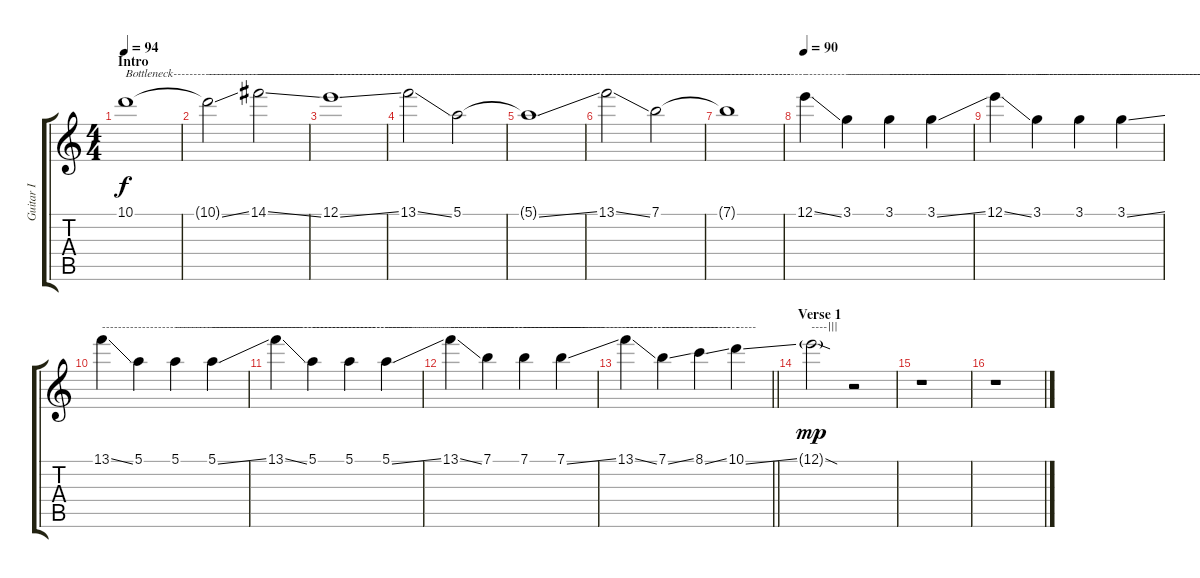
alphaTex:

\track ("Guitar I" "Guitar I") {instrument distortionguitar}
\staff {score tabs}
\tuning (E4 B3 G3 D3 A2 E2) {hide}
\ts (4 4)
\section ("" "Intro")
\tempo 94
\clef g2
\ks c
10.1.1{txt "Bottleneck----------------------------------------" dy f instrument distortionguitar} |
10.1{ss t}.2{txt "--------------------------------------------------"} 14.1{ss}.2{txt "--------------------------------------------------"} |
12.1{ss}.1{txt "--------------------------------------------------"} |
13.1{ss}.2{txt "--------------------------------------------------"} 5.1.2{txt "--------------------------------------------------"} |
5.1{ss t}.1{txt "--------------------------------------------------"} |
13.1{ss}.2{txt "--------------------------------------------------"} 7.1.2{txt "------------------------"} |
7.1{t}.1{txt "----------------"} |
\tempo 90
12.1{ss}.4{txt "--------------------------------------------------"} 3.1.4{txt "--------------------------------------------------"} 3.1.4{txt "--------------------------------------------------"} 3.1{ss}.4{txt "--------------------------------------------------"} |
12.1{ss}.4 3.1.4{txt "--------------------------------------------------"} 3.1.4{txt "--------------------------------------------------"} 3.1{ss}.4{txt "--------------------------------------------------"} |
13.1{ss}.4{txt "--------------------------------------------------"} 5.1.4 5.1.4{txt "--------------------------------------------------"} 5.1{ss}.4{txt "--------------------------------------------------"} |
13.1{ss}.4 5.1.4{txt "--------------------------------------------------"} 5.1.4 5.1{ss}.4{txt "--------------------------------------------------"} |
13.1{ss}.4{txt "--------------------------------------------------"} 7.1.4{txt "-----------------------"} 7.1.4{txt "--------------------"} 7.1{ss}.4{txt "---------------------------------"} |
\barLineRight lightlight
13.1{ss}.4{txt "-----------------------"} 7.1{ss}.4{txt "-----------------"} 8.1{ss}.4{txt "----------"} 10.1{ss}.4{txt "-----"} |
\section ("" "Verse 1")
12.1{sod g}.2{txt "----|||" dy mp} r.2 |
r.1 |
r.1
